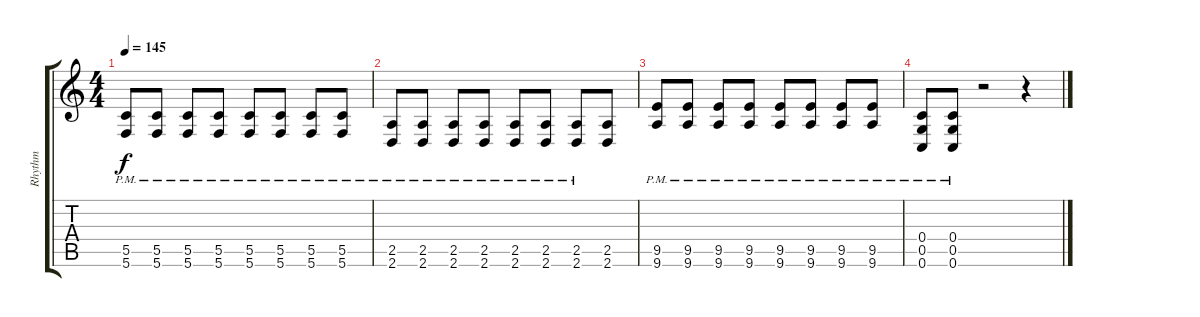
\track ("Rhythm" "Rhythm") {instrument distortionguitar}
\staff {score tabs}
\tuning (D4 A3 F3 C3 G2 C2) {hide}
\ts (4 4)
\tempo 145
\clef g2
\ks c
(5.5{pm} 5.6{pm}).8{dy f} (5.5{pm} 5.6{pm}).8 (5.5{pm} 5.6{pm}).8 (5.5{pm} 5.6{pm}).8 (5.5{pm} 5.6{pm}).8 (5.5{pm} 5.6{pm}).8 (5.5{pm} 5.6{pm}).8 (5.5{pm} 5.6{pm}).8 |
(2.5{pm} 2.6{pm}).8 (2.5{pm} 2.6{pm}).8 (2.5{pm} 2.6{pm}).8 (2.5{pm} 2.6{pm}).8 (2.5{pm} 2.6{pm}).8 (2.5{pm} 2.6{pm}).8 (2.5{pm} 2.6{pm}).8 (2.5 2.6).8 |
(9.5{pm} 9.6{pm}).8 (9.5{pm} 9.6{pm}).8 (9.5{pm} 9.6{pm}).8 (9.5{pm} 9.6{pm}).8 (9.5{pm} 9.6{pm}).8 (9.5{pm} 9.6{pm}).8 (9.5{pm} 9.6{pm}).8 (9.5{pm} 9.6{pm}).8 |
(0.4{pm} 0.5{pm} 0.6{pm}).8 (0.4{pm} 0.5{pm} 0.6{pm}).8 r.2 r.4
